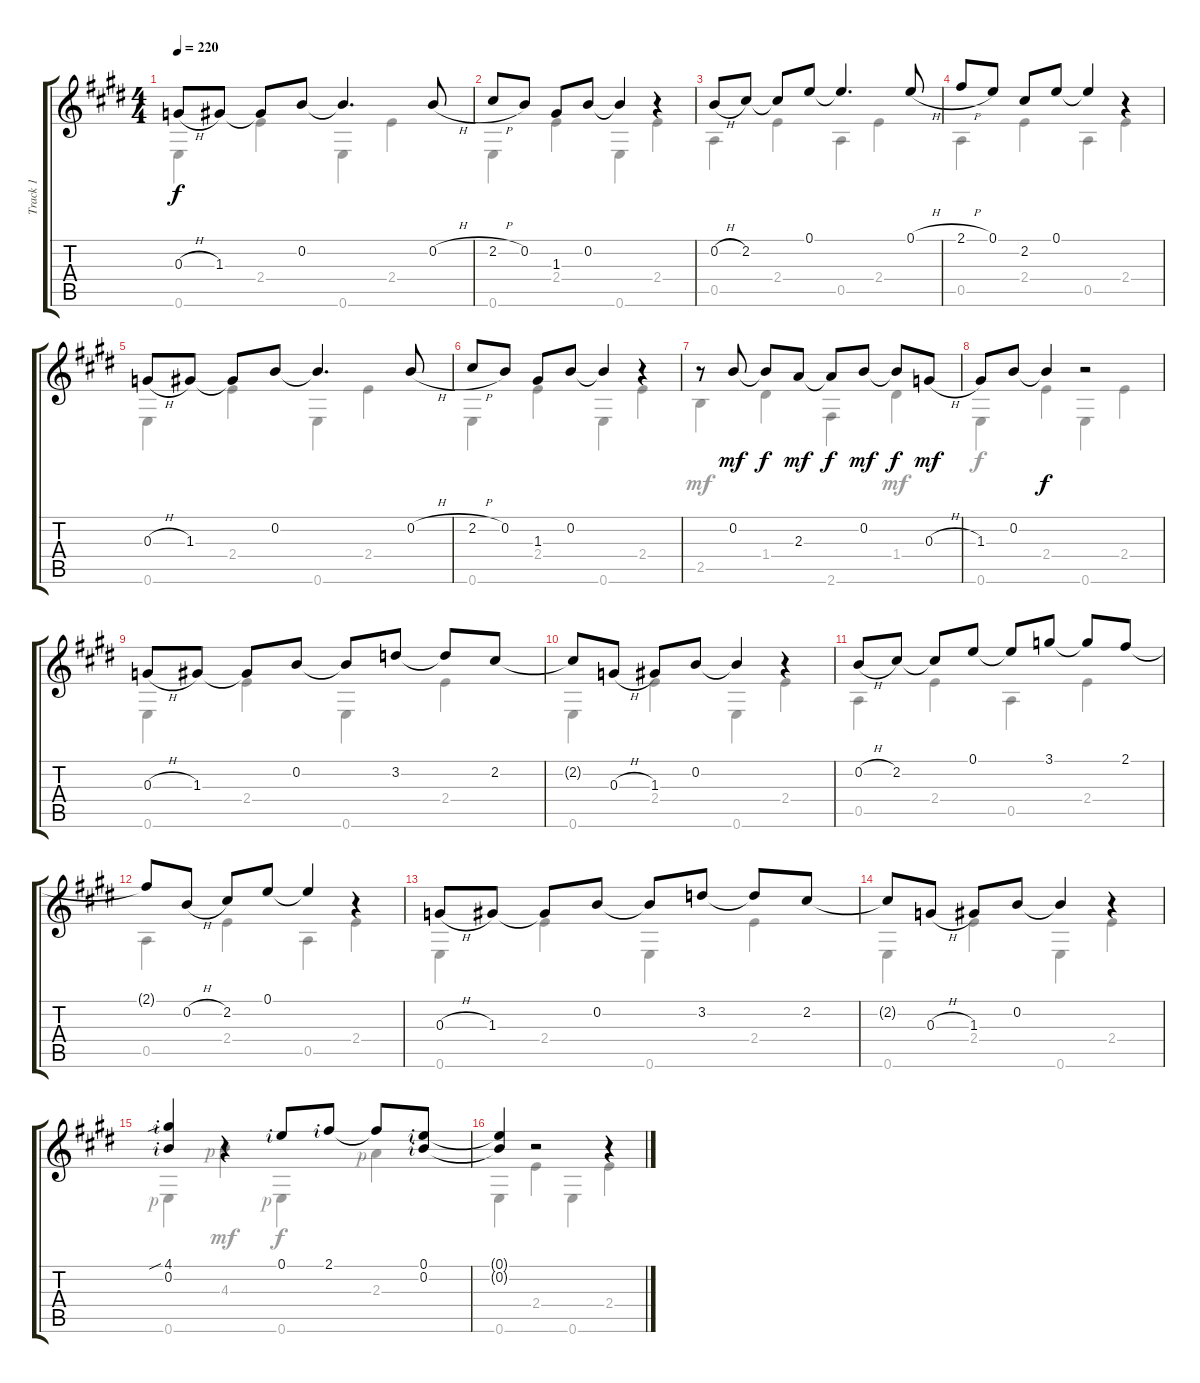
\track ("Track 1" "Track 1") {instrument acousticguitarnylon}
\staff {score tabs}
\tuning (E4 B3 G3 D3 A2 E2) {hide}
\voice
\ts (4 4)
\tempo 220
\clef g2
\ks e
0.3{h}.8{dy f} 1.3.8 1.3{t}.8 0.2.8 0.2{t}.4{d} 0.2{h}.8 |
2.2{h}.8 0.2.8 1.3.8 0.2.8 0.2{t}.4 r.4 |
0.2{h}.8 2.2.8 2.2{t}.8 0.1.8 0.1{t}.4{d} 0.1{h}.8 |
2.1{h}.8 0.1.8 2.2.8 0.1.8 0.1{t}.4 r.4 |
0.3{h}.8 1.3.8 1.3{t}.8 0.2.8 0.2{t}.4{d} 0.2{h}.8 |
2.2{h}.8 0.2.8 1.3.8 0.2.8 0.2{t}.4 r.4 |
r.8 0.2.8{dy mf} 0.2{t}.8{dy f} 2.3.8{dy mf} 2.3{t}.8{dy f} 0.2.8{dy mf} 0.2{t}.8{dy f} 0.3{h}.8{dy mf} |
1.3.8 0.2.8 0.2{t}.4{dy f} r.2 |
0.3{h}.8 1.3.8 1.3{t}.8 0.2.8 0.2{t}.8 3.2.8 3.2{t}.8 2.2.8 |
2.2{t}.8 0.3{h}.8 1.3.8 0.2.8 0.2{t}.4 r.4 |
0.2{h}.8 2.2.8 2.2{t}.8 0.1.8 0.1{t}.8 3.1.8 3.1{t}.8 2.1.8 |
2.1{t}.8 0.2{h}.8 2.2.8 0.1.8 0.1{t}.4 r.4 |
0.3{h}.8 1.3.8 1.3{t}.8 0.2.8 0.2{t}.8 3.2.8 3.2{t}.8 2.2.8 |
2.2{t}.8 0.3{h}.8 1.3.8 0.2.8 0.2{t}.4 r.4 |
(4.1{sib rf 2} 0.2{rf 2}).4 r.4 0.1{rf 2}.8 2.1{rf 2}.8 2.1{t}.8 (0.1{rf 2} 0.2{rf 2}).8 |
(0.1{t} 0.2{t}).4 r.2 r.4
\voice
\clef g2
\ottava regular
\simile none
\ks e
0.6.4{dy f} 2.4.4 0.6.4 2.4.4 |
0.6.4 2.4.4 0.6.4 2.4.4 |
0.5.4 2.4.4 0.5.4 2.4.4 |
0.5.4 2.4.4 0.5.4 2.4.4 |
0.6.4 2.4.4 0.6.4 2.4.4 |
0.6.4 2.4.4 0.6.4 2.4.4 |
2.5.4{dy mf} 1.4.4 2.6.4{dy f} 1.4.4{dy mf} |
0.6.4{dy f} 2.4.4 0.6.4 2.4.4 |
0.6.4 2.4.4 0.6.4 2.4.4 |
0.6.4 2.4.4 0.6.4 2.4.4 |
0.5.4 2.4.4 0.5.4 2.4.4 |
0.5.4 2.4.4 0.5.4 2.4.4 |
0.6.4 2.4.4 0.6.4 2.4.4 |
0.6.4 2.4.4 0.6.4 2.4.4 |
0.6{rf 1}.4 4.3{rf 1}.4{dy mf} 0.6{rf 1}.4{dy f} 2.3{rf 1}.4 |
0.6.4 2.4.4 0.6.4 2.4.4
